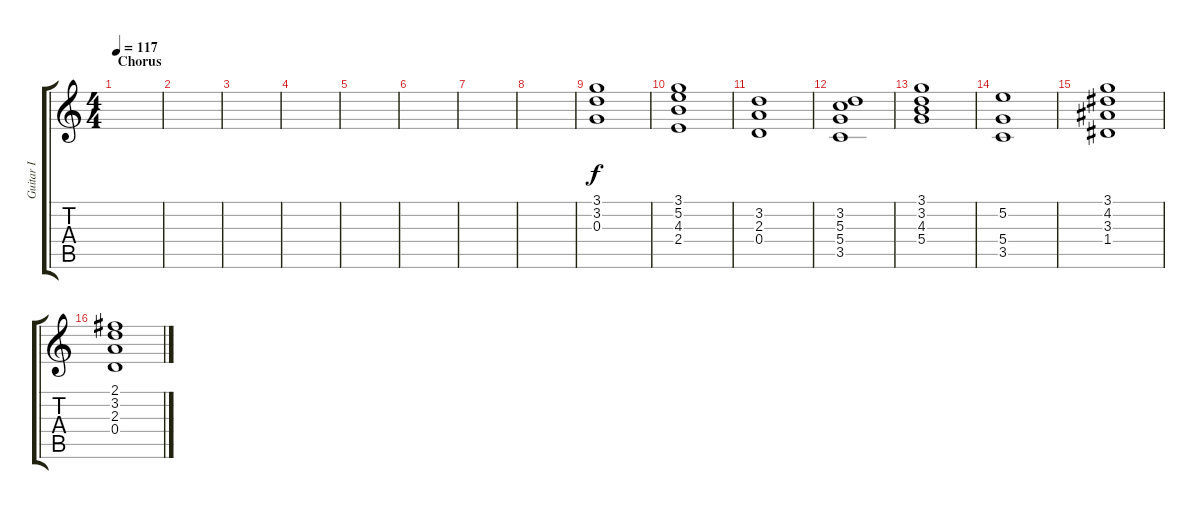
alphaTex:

\track ("Guitar I" "Guitar I") {instrument distortionguitar}
\staff {score tabs}
\tuning (E4 B3 G3 D3 A2 E2) {hide}
\ts (4 4)
\section ("" "Chorus")
\tempo 117
\clef g2
\ks c
|
|
|
|
|
|
|
|
(3.1 3.2 0.3).1{volume 10} |
(3.1 5.2 4.3 2.4).1 |
(3.2 2.3 0.4).1 |
(3.2 5.3 5.4 3.5).1 |
(3.1 3.2 4.3 5.4).1 |
(5.2 5.4 3.5).1 |
(3.1 4.2 3.3 1.4).1 |
(2.1 3.2 2.3 0.4).1
